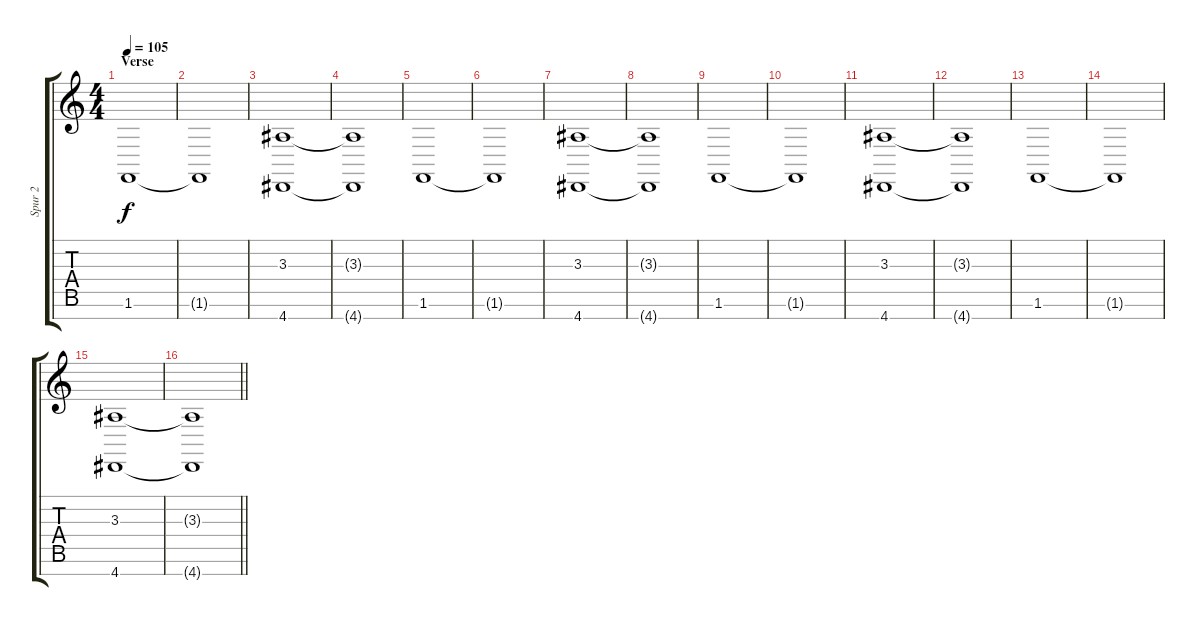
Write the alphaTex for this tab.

\track ("Spur 2" "Spur 2") {instrument stringensemble2}
\staff {score tabs}
\tuning (E4 B3 G3 D3 A2 E2 B1) {hide}
\ts (4 4)
\section ("" "Verse")
\tempo 105
\clef g2
\ks c
1.6.1{dy f} |
1.6{t}.1 |
(3.3 4.7).1 |
(3.3{t} 4.7{t}).1 |
1.6.1 |
1.6{t}.1 |
(3.3 4.7).1 |
(3.3{t} 4.7{t}).1 |
1.6.1 |
1.6{t}.1 |
(3.3 4.7).1 |
(3.3{t} 4.7{t}).1 |
1.6.1 |
1.6{t}.1 |
(3.3 4.7).1 |
\barLineRight lightlight
(3.3{t} 4.7{t}).1
